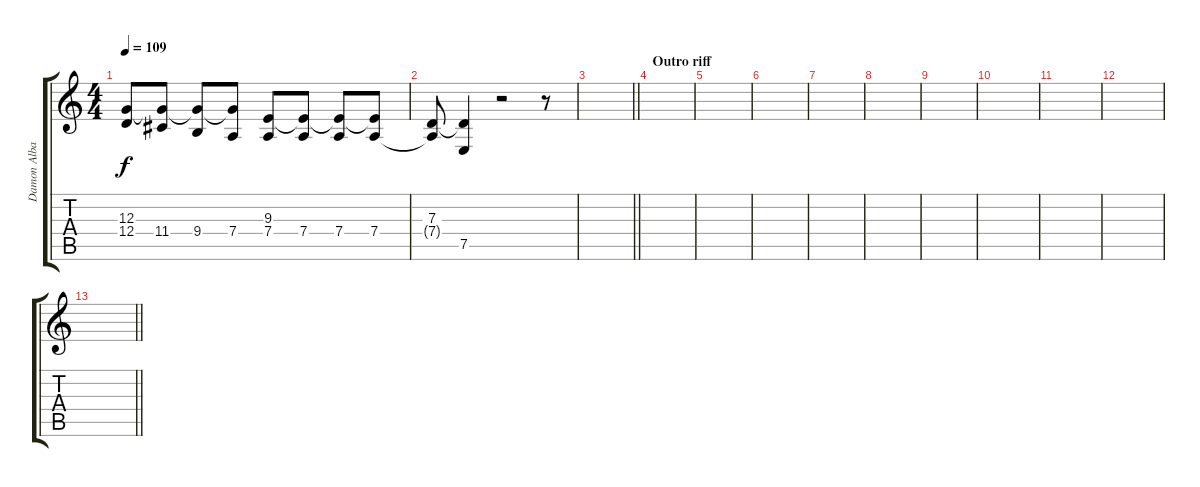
\track ("Damon Albarn - Vocals" "Damon Alba") {instrument lead2sawtooth}
\staff {score tabs}
\tuning (E4 B3 G3 D3 A2 E2) {hide}
\ts (4 4)
\tempo 109
\clef g2
\ks c
(12.3 12.4).8{dy f} (12.3{t} 11.4).8 (12.3{t} 9.4).8 (12.3{t} 7.4).8 (9.3 7.4).8 (9.3{t} 7.4).8 (9.3{t} 7.4).8 (9.3{t} 7.4).8 |
(7.3 7.4{t}).8 (7.3{t} 7.5).4 r.2 r.8 |
\barLineRight lightlight
|
\section ("" "Outro riff")
|
|
|
|
|
|
|
|
|
\barLineRight lightlight
